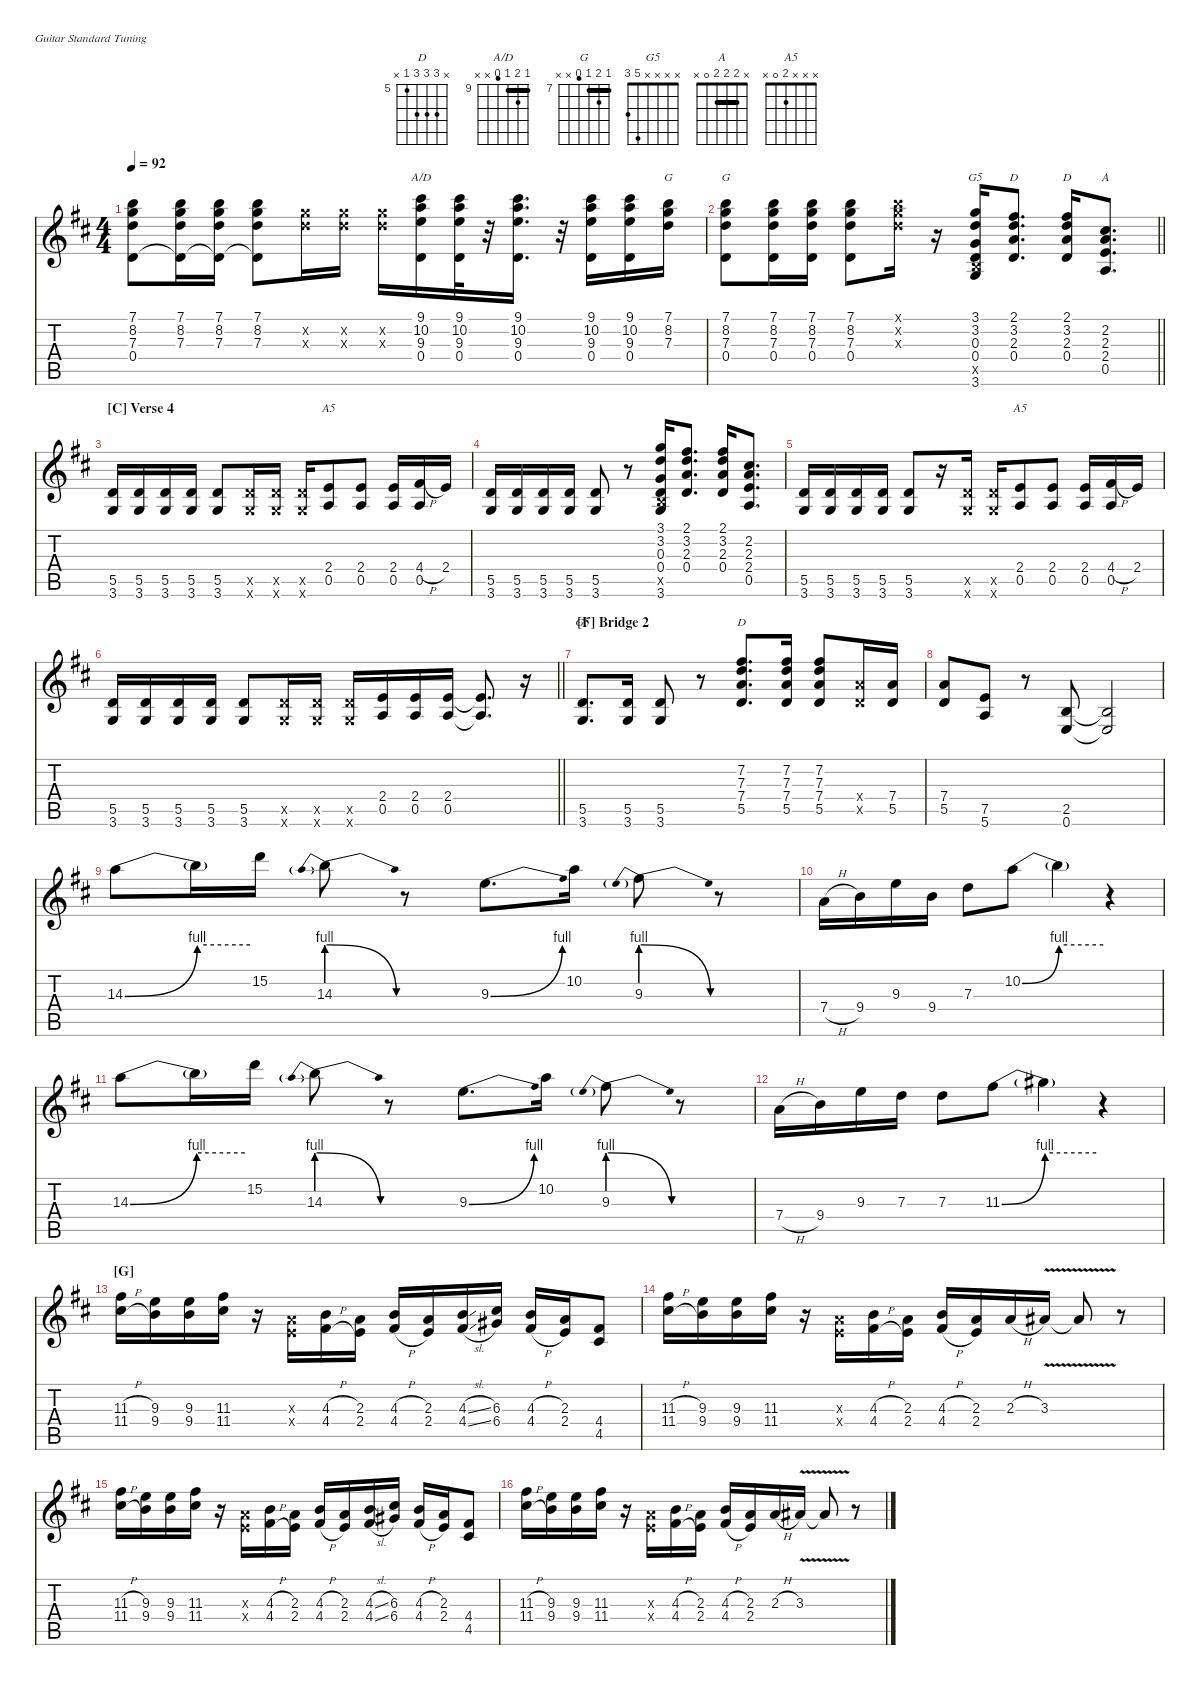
\hideDynamics
\bracketExtendMode nobrackets
\singleTrackTrackNamePolicy hidden
\multiTrackTrackNamePolicy hidden
\firstSystemTrackNameMode fullname
\firstSystemTrackNameOrientation horizontal
\otherSystemsTrackNameOrientation horizontal
\track ("Steel Guitar" "S-Gt") {defaultSystemsLayout 4 instrument acousticguitarsteel}
\staff {score tabs}
\tuning (E4 B3 G3 D3 A2 E2)
\chord ("D" 2 3 2 0 x x) {barre 2}
\chord ("A/D" 9 10 9 8 x x) {firstfret 9 barre 9}
\chord ("G" 7 8 7 x x x) {firstfret 7 barre 7}
\chord ("G" 7 8 7 6 x x) {firstfret 7 barre 7}
\chord ("G5" 3 3 0 0 x 3)
\chord ("A" x 2 2 2 0 x) {barre (2 2)}
\chord ("A5" x x x 2 0 x)
\chord ("G5" x x x x 5 3)
\chord ("D" x 7 7 7 5 x) {firstfret 5}
\ts (4 4)
\tempo 92
\clef g2
\ks d
(7.1{acc forcenatural} 8.2{acc forcenatural} 7.3{acc forcenatural} 0.4{acc forcenatural}).8{dy f beam Down} (7.1{acc forcenatural} 8.2{acc forcenatural} 7.3{acc forcenatural} 0.4{t acc forcenatural}).16{beam Down} (7.1{acc forcenatural} 8.2{acc forcenatural} 7.3{acc forcenatural} 0.4{t acc forcenatural}).16{beam Down} (7.1{acc forcenatural} 8.2{acc forcenatural} 7.3{acc forcenatural} 0.4{t acc forcenatural}).8{beam Down} (8.2{x acc forcenatural} 7.3{x acc forcenatural}).16{dy mp beam Down} (8.2{x acc forcenatural} 7.3{x acc forcenatural}).16{beam Down} (8.2{x acc forcenatural} 7.3{x acc forcenatural}).16{beam Down} (9.1{acc #} 10.2{acc forcenatural} 9.3{acc forcenatural} 0.4{acc forcenatural}).16{ch "A/D" dy f beam Down} (9.1{acc #} 10.2{acc forcenatural} 9.3{acc forcenatural} 0.4{acc forcenatural}).32{beam Down} r.32{beam Down} (9.1{acc #} 10.2{acc forcenatural} 9.3{acc forcenatural} 0.4{acc forcenatural}).16{d beam Down} r.32{beam Down} (9.1{acc #} 10.2{acc forcenatural} 9.3{acc forcenatural} 0.4{acc forcenatural}).16{beam Down} (9.1{acc #} 10.2{acc forcenatural} 9.3{acc forcenatural} 0.4{acc forcenatural}).16{beam Down} (7.1{acc forcenatural} 8.2{acc forcenatural} 7.3{acc forcenatural}).16{ch "G" beam Down} |
\barLineRight lightlight
(7.1{acc forcenatural} 8.2{acc forcenatural} 7.3{acc forcenatural} 0.4{acc forcenatural}).8{ch "G" beam Down} (7.1{acc forcenatural} 8.2{acc forcenatural} 7.3{acc forcenatural} 0.4{acc forcenatural}).16{beam Down} (7.1{acc forcenatural} 8.2{acc forcenatural} 7.3{acc forcenatural} 0.4{acc forcenatural}).16{beam Down} (7.1{acc forcenatural} 8.2{acc forcenatural} 7.3{acc forcenatural} 0.4{acc forcenatural}).8{beam Down} (7.1{x acc forcenatural} 8.2{x acc forcenatural} 7.3{x acc forcenatural}).16{dy mp beam Down} r.16{beam Down} (3.1{acc forcenatural} 3.2{acc forcenatural} 0.3{acc forcenatural} 0.4{acc forcenatural} 2.5{x acc forcenatural} 3.6{acc forcenatural}).16{ch "G5" dy f beam Up} (2.1{acc #} 3.2{acc forcenatural} 2.3{acc forcenatural} 0.4{acc forcenatural}).8{d ch "D" beam Up} (2.1{acc #} 3.2{acc forcenatural} 2.3{acc forcenatural} 0.4{acc forcenatural}).16{ch "D" beam Up} (2.2{acc #} 2.3{acc forcenatural} 2.4{acc forcenatural} 0.5{acc forcenatural}).8{d ch "A" beam Up} |
\section ("C" "Verse 4")
(5.5{acc forcenatural} 3.6{acc forcenatural}).16{dy mf beam Up} (5.5{acc forcenatural} 3.6{acc forcenatural}).16{beam Up} (5.5{acc forcenatural} 3.6{acc forcenatural}).16{beam Up} (5.5{acc forcenatural} 3.6{acc forcenatural}).16{beam Up} (5.5{acc forcenatural} 3.6{acc forcenatural}).8{beam Up} (5.5{x acc forcenatural} 3.6{x acc forcenatural}).16{beam Up} (5.5{x acc forcenatural} 3.6{x acc forcenatural}).16{beam Up} (5.5{x acc forcenatural} 3.6{x acc forcenatural}).16{beam Up} (2.4{acc forcenatural} 0.5{acc forcenatural}).8{ch "A5" beam Up} (2.4{acc forcenatural} 0.5{acc forcenatural}).8{beam Up} (2.4{acc forcenatural} 0.5{acc forcenatural}).16{beam Up} (4.4{h acc #} 0.5{acc forcenatural}).16{beam Up} 2.4{acc forcenatural}.16{beam Up} |
(5.5{acc forcenatural} 3.6{acc forcenatural}).16{beam Up} (5.5{acc forcenatural} 3.6{acc forcenatural}).16{beam Up} (5.5{acc forcenatural} 3.6{acc forcenatural}).16{beam Up} (5.5{acc forcenatural} 3.6{acc forcenatural}).16{beam Up} (5.5{acc forcenatural} 3.6{acc forcenatural}).8{beam Up} r.8{beam Up} (3.1{acc forcenatural} 3.2{acc forcenatural} 0.3{acc forcenatural} 0.4{acc forcenatural} 2.5{x acc forcenatural} 3.6{acc forcenatural}).16{dy f beam Up} (2.1{acc #} 3.2{acc forcenatural} 2.3{acc forcenatural} 0.4{acc forcenatural}).8{d beam Up} (2.1{acc #} 3.2{acc forcenatural} 2.3{acc forcenatural} 0.4{acc forcenatural}).16{beam Up} (2.2{acc #} 2.3{acc forcenatural} 2.4{acc forcenatural} 0.5{acc forcenatural}).8{d beam Up} |
(5.5{acc forcenatural} 3.6{acc forcenatural}).16{dy mf beam Up} (5.5{acc forcenatural} 3.6{acc forcenatural}).16{beam Up} (5.5{acc forcenatural} 3.6{acc forcenatural}).16{beam Up} (5.5{acc forcenatural} 3.6{acc forcenatural}).16{beam Up} (5.5{acc forcenatural} 3.6{acc forcenatural}).8{beam Up} r.16{beam Up} (5.5{x acc forcenatural} 3.6{x acc forcenatural}).16{beam Up} (5.5{x acc forcenatural} 3.6{x acc forcenatural}).16{beam Up} (2.4{acc forcenatural} 0.5{acc forcenatural}).8{ch "A5" beam Up} (2.4{acc forcenatural} 0.5{acc forcenatural}).8{beam Up} (2.4{acc forcenatural} 0.5{acc forcenatural}).16{beam Up} (4.4{h acc #} 0.5{acc forcenatural}).16{beam Up} 2.4{acc forcenatural}.16{beam Up} |
\barLineRight lightlight
(5.5{acc forcenatural} 3.6{acc forcenatural}).16{beam Up} (5.5{acc forcenatural} 3.6{acc forcenatural}).16{beam Up} (5.5{acc forcenatural} 3.6{acc forcenatural}).16{beam Up} (5.5{acc forcenatural} 3.6{acc forcenatural}).16{beam Up} (5.5{acc forcenatural} 3.6{acc forcenatural}).8{beam Up} (5.5{x acc forcenatural} 3.6{x acc forcenatural}).16{beam Up} (5.5{x acc forcenatural} 3.6{x acc forcenatural}).16{beam Up} (5.5{x acc forcenatural} 3.6{x acc forcenatural}).16{beam Up} (0.5{acc forcenatural} 2.4{acc forcenatural}).16{beam Up} (2.4{acc forcenatural} 0.5{acc forcenatural}).16{beam Up} (2.4{acc forcenatural} 0.5{acc forcenatural}).16{beam Up} (2.4{t acc forcenatural} 0.5{t acc forcenatural}).8{d beam Up} r.16{beam Up} |
\section ("F" "Bridge 2")
(5.5{acc forcenatural} 3.6{acc forcenatural}).8{d ch "G5" dy f beam Up} (5.5{acc forcenatural} 3.6{acc forcenatural}).16{beam Up} (5.5{acc forcenatural} 3.6{acc forcenatural}).8{beam Up} r.8{beam Up} (7.2{acc #} 7.3{acc forcenatural} 7.4{acc forcenatural} 5.5{acc forcenatural}).8{d ch "D" beam Up} (7.2{acc #} 7.3{acc forcenatural} 7.4{acc forcenatural} 5.5{acc forcenatural}).16{beam Up} (7.2{acc #} 7.3{acc forcenatural} 7.4{acc forcenatural} 5.5{acc forcenatural}).8{beam Up} (7.4{x acc forcenatural} 5.5{x acc forcenatural}).16{beam Up} (7.4{acc forcenatural} 5.5{acc forcenatural}).16{beam Up} |
(7.4{acc forcenatural} 5.5{acc forcenatural}).8{beam Up} (7.5{acc forcenatural} 5.6{acc forcenatural}).8{beam Up} r.8{beam Up} (2.5{acc forcenatural} 0.6{acc forcenatural}).8{beam Up} (2.5{t acc forcenatural} 0.6{t acc forcenatural}).2{beam Up} |
14.3{be (bend 0 0 60 4) acc forcenatural}.8{dy fff beam Down} 14.3{be (hold 0 4 60 4) t}.16{beam Down} 15.2{acc forcenatural}.16{beam Down} 14.3{be (prebendrelease 0 4 28.799999999999997 0)}.8{beam Down} r.8{beam Down} 9.3{be (bend 0 0 60 4) acc forcenatural}.8{d beam Down} 10.2{acc forcenatural}.16{beam Down} 9.3{be (prebendrelease 0 4 60 0)}.8{beam Down} r.8{beam Down} |
7.4{h acc forcenatural}.16{beam Down} 9.4{acc forcenatural}.16{beam Down} 9.3{acc forcenatural}.16{beam Down} 9.4{acc forcenatural}.16{beam Down} 7.3{acc forcenatural}.8{beam Down} 10.2{be (bend 0 0 60 4) acc forcenatural}.8{beam Down} 10.2{be (hold 0 4 60 4) t}.4{beam Down} r.4{beam Down} |
14.3{be (bend 0 0 60 4) acc forcenatural}.8{beam Down} 14.3{be (hold 0 4 60 4) t}.16{beam Down} 15.2{acc forcenatural}.16{beam Down} 14.3{be (prebendrelease 0 4 28.799999999999997 0)}.8{beam Down} r.8{beam Down} 9.3{be (bend 0 0 60 4) acc forcenatural}.8{d beam Down} 10.2{acc forcenatural}.16{beam Down} 9.3{be (prebendrelease 0 4 60 0)}.8{beam Down} r.8{beam Down} |
7.4{h acc forcenatural}.16{beam Down} 9.4{acc forcenatural}.16{beam Down} 9.3{acc forcenatural}.16{beam Down} 7.3{acc forcenatural}.16{beam Down} 7.3{acc forcenatural}.8{beam Down} 11.3{be (bend 0 0 60 4) acc #}.8{beam Down} 11.3{be (hold 0 4 60 4) t}.4{beam Down} r.4{beam Down} |
\section ("G" "")
(11.3{h acc #} 11.4{h acc #}).16{dy f beam Down} (9.3{acc forcenatural} 9.4{acc forcenatural}).16{beam Down} (9.3{acc forcenatural} 9.4{acc forcenatural}).16{beam Down} (11.3{acc #} 11.4{acc #}).16{beam Down} r.16{beam Down} (2.3{x acc forcenatural} 2.4{x acc forcenatural}).16{beam Up} (4.3{h acc forcenatural} 4.4{h acc #}).16{beam Up} (2.3{acc forcenatural} 2.4{acc forcenatural}).16{beam Up} (4.3{h acc forcenatural} 4.4{h acc #}).16{beam Up} (2.3{acc forcenatural} 2.4{acc forcenatural}).16{beam Up} (4.3{sl acc forcenatural} 4.4{sl acc #}).16{beam Up} (6.3{acc #} 6.4{acc #}).16{beam Up} (4.3{h acc forcenatural} 4.4{h acc #}).16{beam Up} (2.3{acc forcenatural} 2.4{acc forcenatural}).16{beam Up} (4.4{acc #} 4.5{acc #}).8{beam Up} |
(11.3{h acc #} 11.4{h acc #}).16{beam Down} (9.3{acc forcenatural} 9.4{acc forcenatural}).16{beam Down} (9.3{acc forcenatural} 9.4{acc forcenatural}).16{beam Down} (11.3{acc #} 11.4{acc #}).16{beam Down} r.16{beam Down} (2.3{x acc forcenatural} 2.4{x acc forcenatural}).16{beam Up} (4.3{h acc forcenatural} 4.4{h acc #}).16{beam Up} (2.3{acc forcenatural} 2.4{acc forcenatural}).16{beam Up} (4.3{h acc forcenatural} 4.4{h acc #}).16{beam Up} (2.3{acc forcenatural} 2.4{acc forcenatural}).16{beam Up} 2.3{h acc forcenatural}.16{beam Up} 3.3{v acc #}.16{beam Up} 3.3{v t acc #}.8{beam Up} r.8{beam Up} |
(11.3{h acc #} 11.4{h acc #}).16{beam Down} (9.3{acc forcenatural} 9.4{acc forcenatural}).16{beam Down} (9.3{acc forcenatural} 9.4{acc forcenatural}).16{beam Down} (11.3{acc #} 11.4{acc #}).16{beam Down} r.16{beam Down} (2.3{x acc forcenatural} 2.4{x acc forcenatural}).16{beam Up} (4.3{h acc forcenatural} 4.4{h acc #}).16{beam Up} (2.3{acc forcenatural} 2.4{acc forcenatural}).16{beam Up} (4.3{h acc forcenatural} 4.4{h acc #}).16{beam Up} (2.3{acc forcenatural} 2.4{acc forcenatural}).16{beam Up} (4.3{sl acc forcenatural} 4.4{sl acc #}).16{beam Up} (6.3{acc #} 6.4{acc #}).16{beam Up} (4.3{h acc forcenatural} 4.4{h acc #}).16{beam Up} (2.3{acc forcenatural} 2.4{acc forcenatural}).16{beam Up} (4.4{acc #} 4.5{acc #}).8{beam Up} |
(11.3{h acc #} 11.4{h acc #}).16{beam Down} (9.3{acc forcenatural} 9.4{acc forcenatural}).16{beam Down} (9.3{acc forcenatural} 9.4{acc forcenatural}).16{beam Down} (11.3{acc #} 11.4{acc #}).16{beam Down} r.16{beam Down} (2.3{x acc forcenatural} 2.4{x acc forcenatural}).16{beam Up} (4.3{h acc forcenatural} 4.4{h acc #}).16{beam Up} (2.3{acc forcenatural} 2.4{acc forcenatural}).16{beam Up} (4.3{h acc forcenatural} 4.4{h acc #}).16{beam Up} (2.3{acc forcenatural} 2.4{acc forcenatural}).16{beam Up} 2.3{h acc forcenatural}.16{beam Up} 3.3{v acc #}.16{beam Up} 3.3{v t acc #}.8{beam Up} r.8{beam Up}
